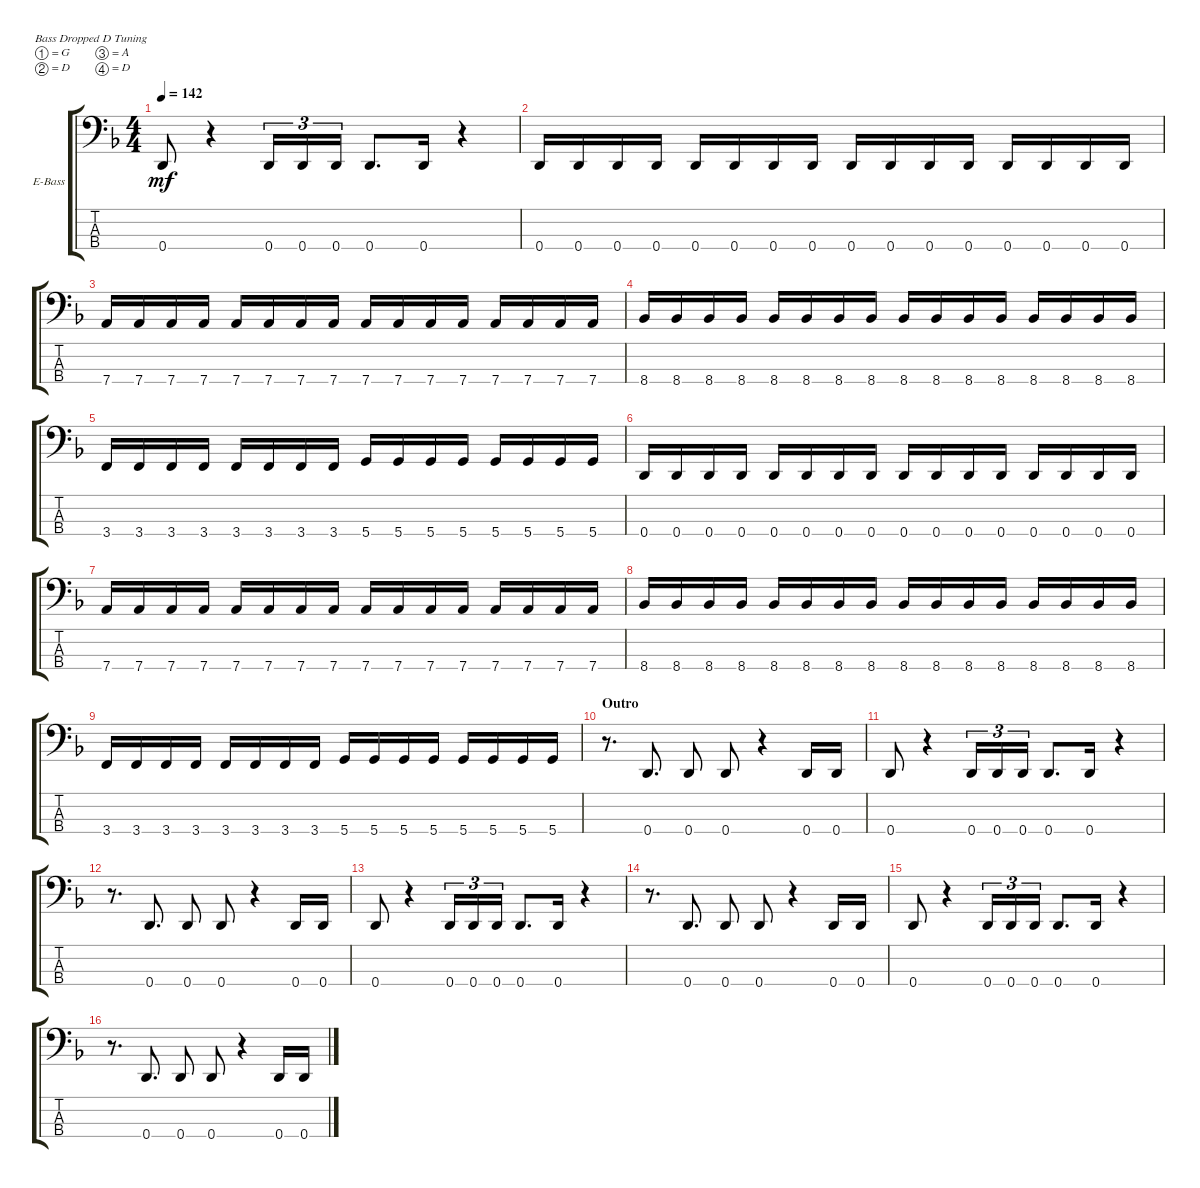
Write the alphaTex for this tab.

\bracketExtendMode groupsimilarinstruments
\firstSystemTrackNameOrientation horizontal
\otherSystemsTrackNameOrientation horizontal
\track ("Electric Bass" "E-Bass") {instrument electricbassfinger}
\staff {score tabs}
\tuning (G2 D2 A1 D1)
\ts (4 4)
\tempo 142
\clef f4
\ks dminor
0.4.8{dy mf} r.4 0.4.16{tu (3 2)} 0.4.16{tu (3 2)} 0.4.16{tu (3 2)} 0.4.8{d} 0.4.16 r.4 |
0.4.16 0.4.16 0.4.16 0.4.16 0.4.16 0.4.16 0.4.16 0.4.16 0.4.16 0.4.16 0.4.16 0.4.16 0.4.16 0.4.16 0.4.16 0.4.16 |
7.4.16 7.4.16 7.4.16 7.4.16 7.4.16 7.4.16 7.4.16 7.4.16 7.4.16 7.4.16 7.4.16 7.4.16 7.4.16 7.4.16 7.4.16 7.4.16 |
8.4.16 8.4.16 8.4.16 8.4.16 8.4.16 8.4.16 8.4.16 8.4.16 8.4.16 8.4.16 8.4.16 8.4.16 8.4.16 8.4.16 8.4.16 8.4.16 |
3.4.16 3.4.16 3.4.16 3.4.16 3.4.16 3.4.16 3.4.16 3.4.16 5.4.16 5.4.16 5.4.16 5.4.16 5.4.16 5.4.16 5.4.16 5.4.16 |
0.4.16 0.4.16 0.4.16 0.4.16 0.4.16 0.4.16 0.4.16 0.4.16 0.4.16 0.4.16 0.4.16 0.4.16 0.4.16 0.4.16 0.4.16 0.4.16 |
7.4.16 7.4.16 7.4.16 7.4.16 7.4.16 7.4.16 7.4.16 7.4.16 7.4.16 7.4.16 7.4.16 7.4.16 7.4.16 7.4.16 7.4.16 7.4.16 |
8.4.16 8.4.16 8.4.16 8.4.16 8.4.16 8.4.16 8.4.16 8.4.16 8.4.16 8.4.16 8.4.16 8.4.16 8.4.16 8.4.16 8.4.16 8.4.16 |
3.4.16 3.4.16 3.4.16 3.4.16 3.4.16 3.4.16 3.4.16 3.4.16 5.4.16 5.4.16 5.4.16 5.4.16 5.4.16 5.4.16 5.4.16 5.4.16 |
\section ("" "Outro")
r.8{d} 0.4.8{d} 0.4.8 0.4.8 r.4 0.4.16 0.4.16 |
0.4.8 r.4 0.4.16{tu (3 2)} 0.4.16{tu (3 2)} 0.4.16{tu (3 2)} 0.4.8{d} 0.4.16 r.4 |
r.8{d} 0.4.8{d} 0.4.8 0.4.8 r.4 0.4.16 0.4.16 |
0.4.8 r.4 0.4.16{tu (3 2)} 0.4.16{tu (3 2)} 0.4.16{tu (3 2)} 0.4.8{d} 0.4.16 r.4 |
r.8{d} 0.4.8{d} 0.4.8 0.4.8 r.4 0.4.16 0.4.16 |
0.4.8 r.4 0.4.16{tu (3 2)} 0.4.16{tu (3 2)} 0.4.16{tu (3 2)} 0.4.8{d} 0.4.16 r.4 |
r.8{d} 0.4.8{d} 0.4.8 0.4.8 r.4 0.4.16 0.4.16
